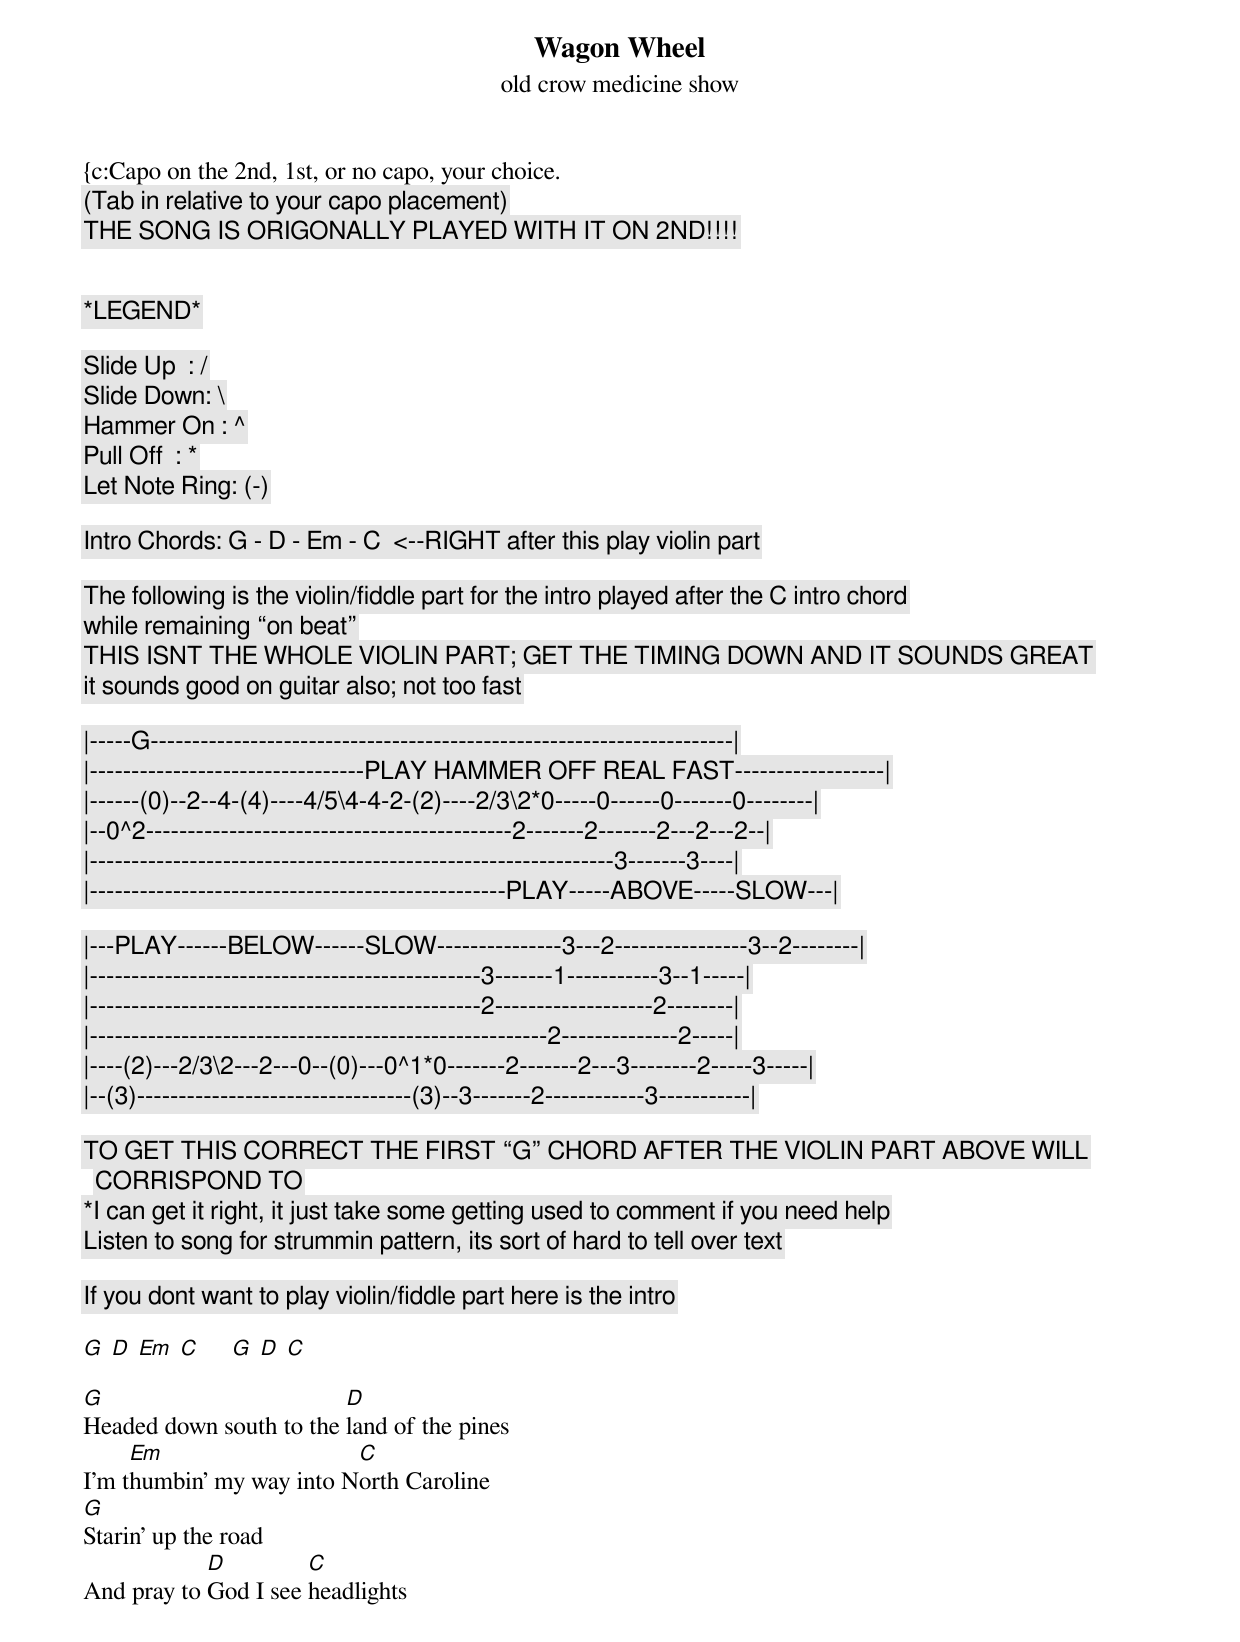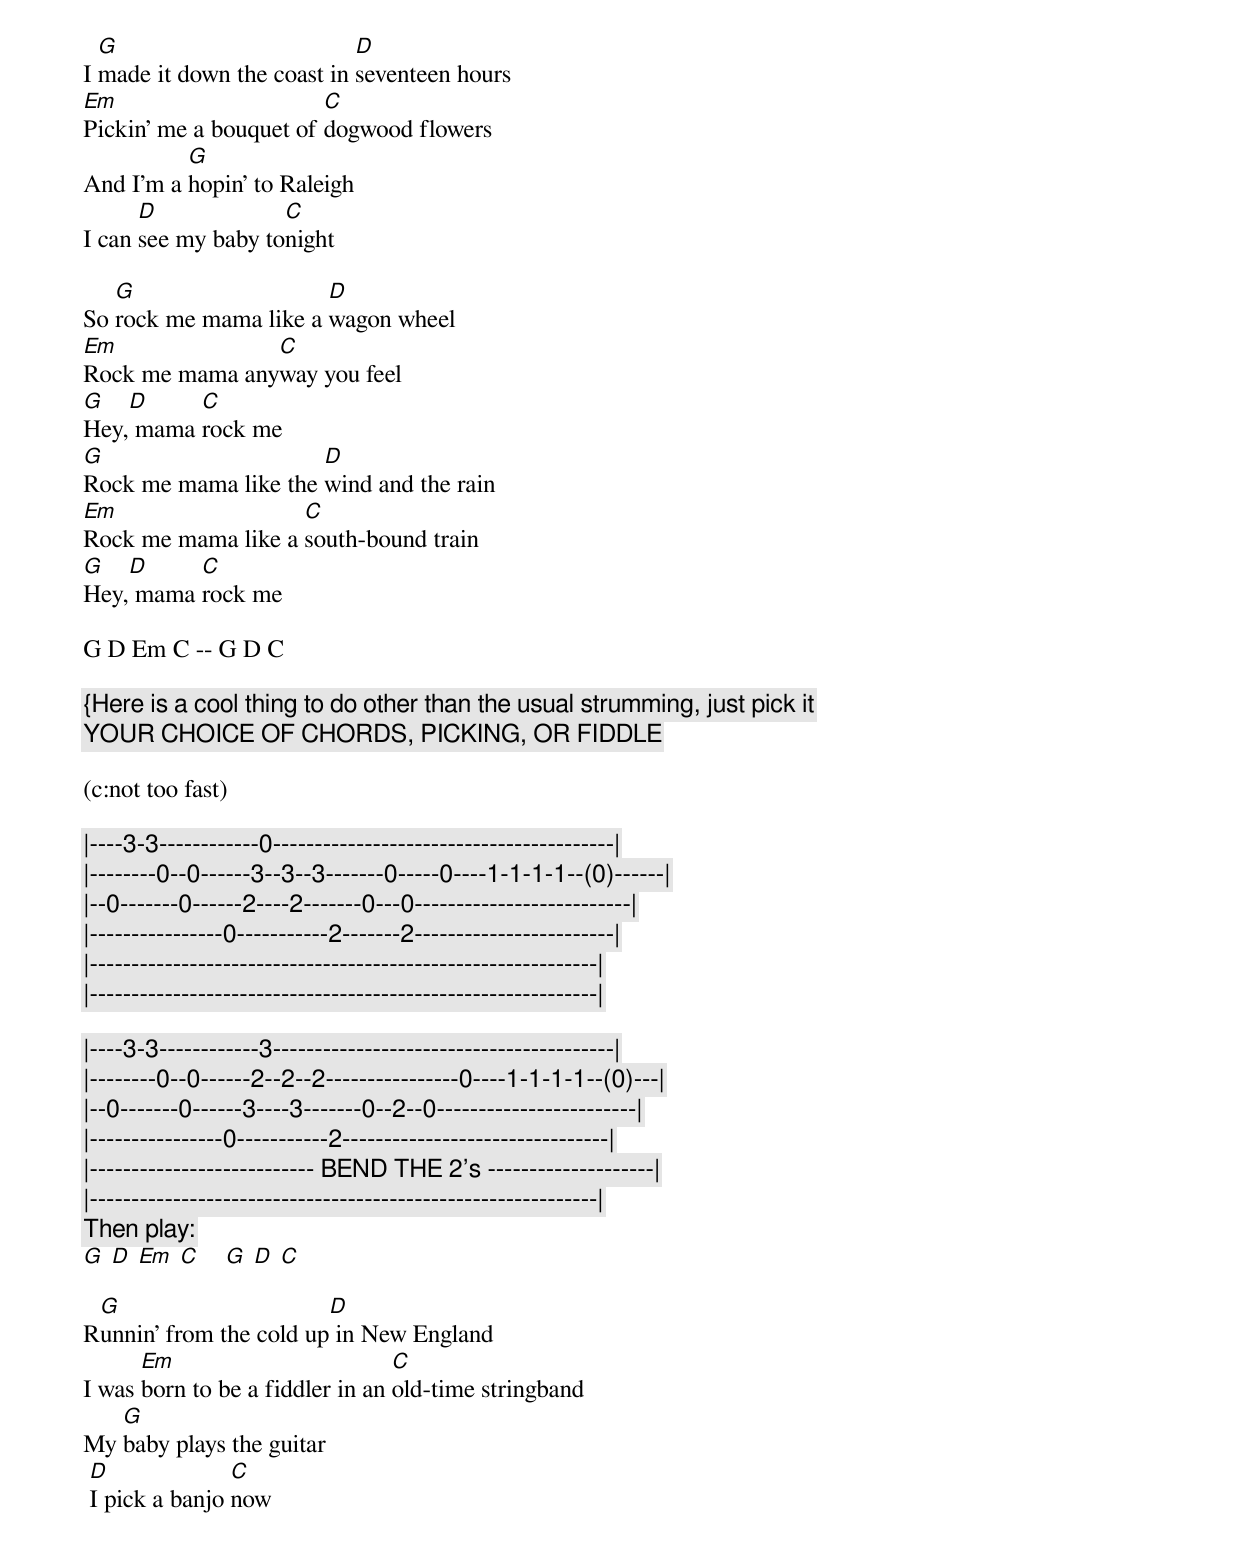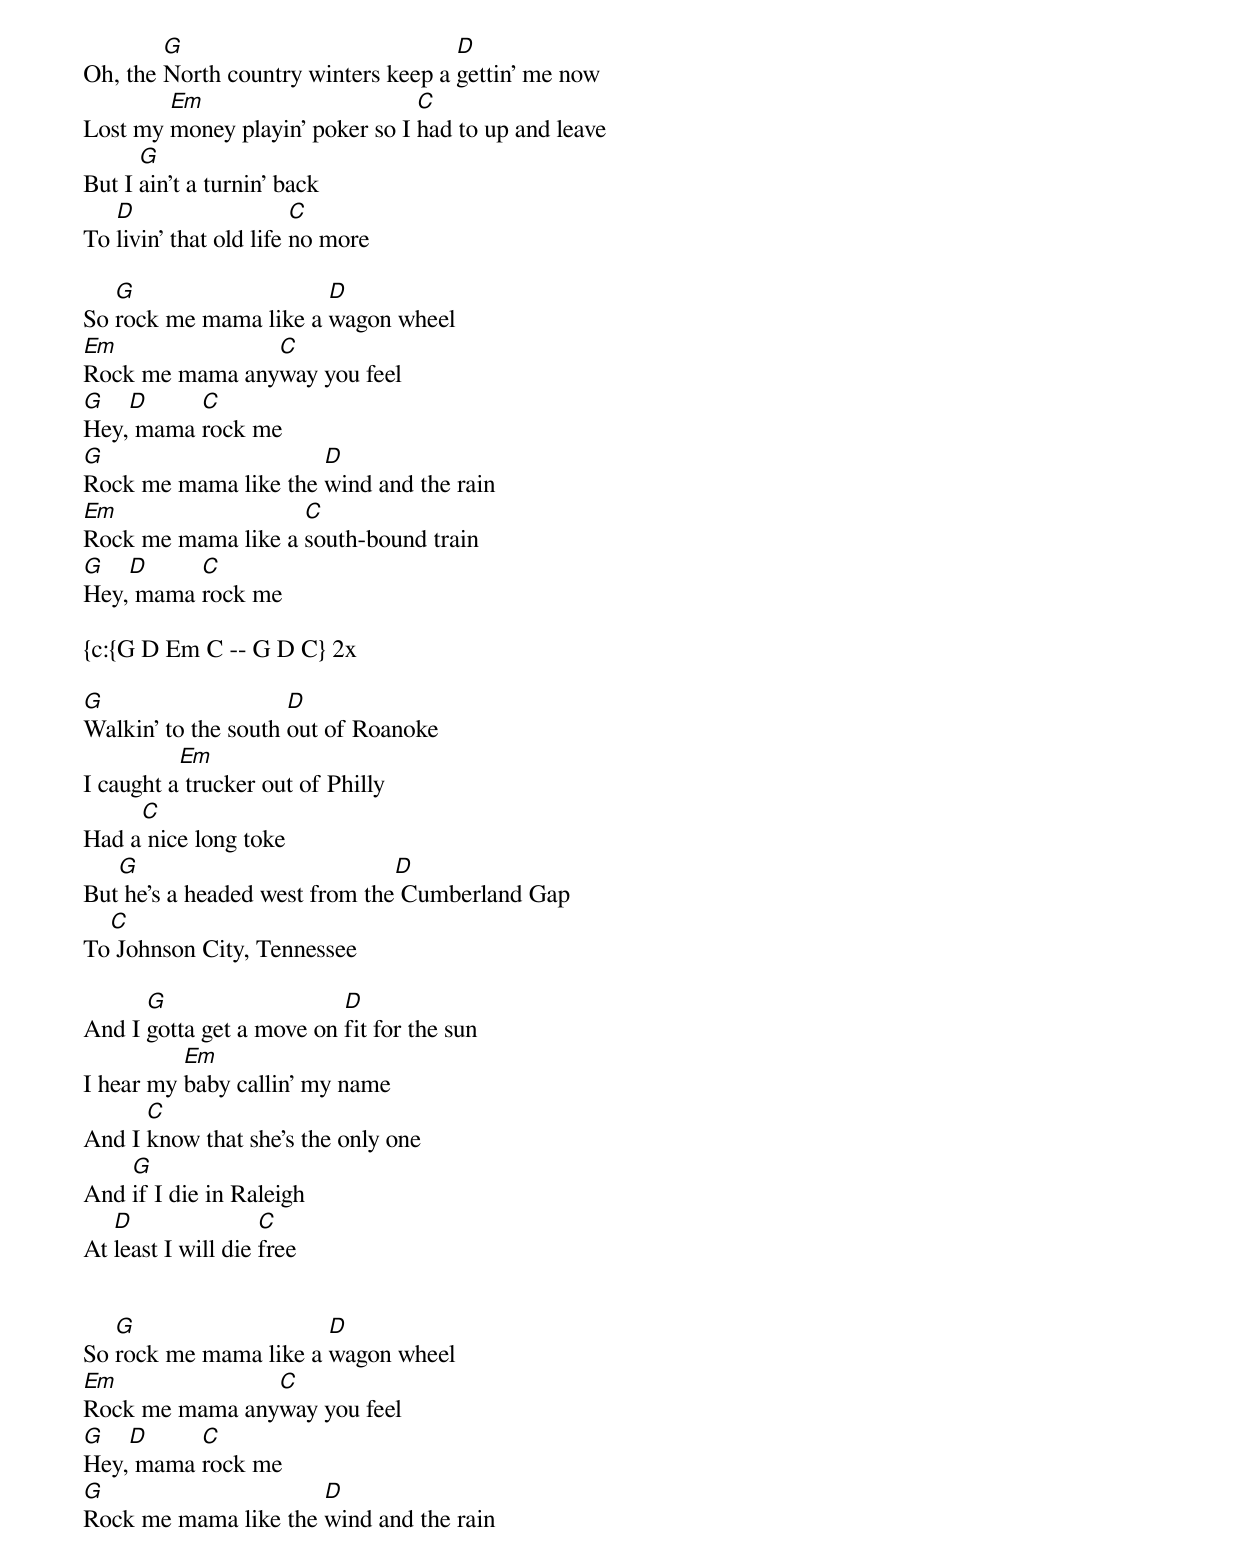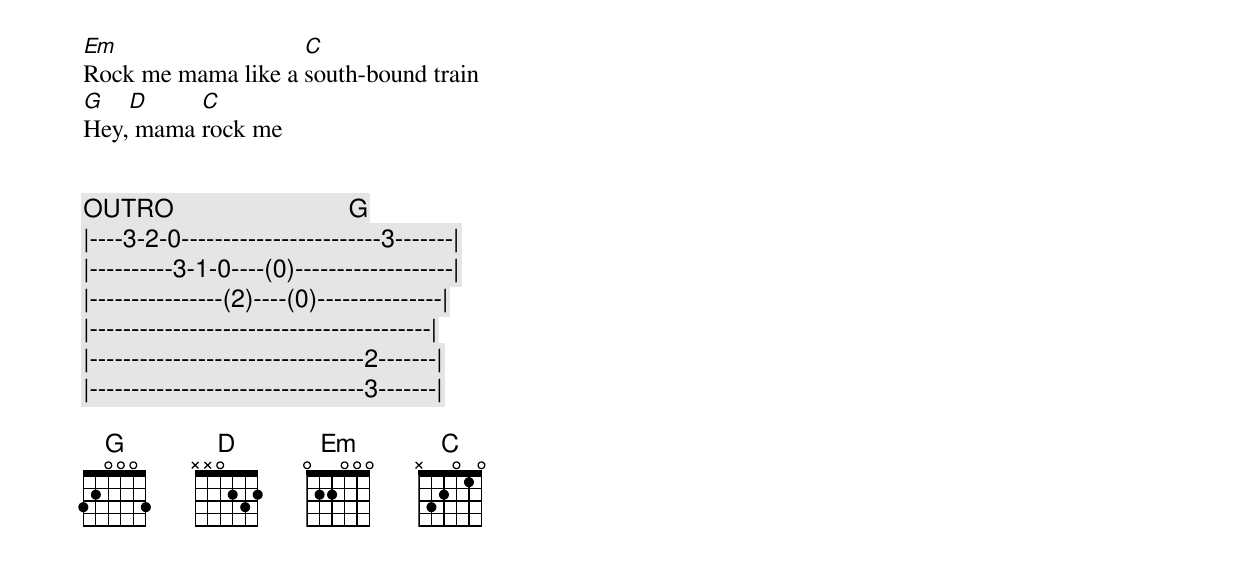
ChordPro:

{title: Wagon Wheel}
{subtitle: old crow medicine show}

{c:Capo on the 2nd, 1st, or no capo, your choice.
{c:(Tab in relative to your capo placement)}
{c:THE SONG IS ORIGONALLY PLAYED WITH IT ON 2ND!!!!}


{c:*LEGEND*}

{c:Slide Up  : /}
{c:Slide Down: \}
{c:Hammer On : ^}
{c:Pull Off  : *}
{c:Let Note Ring: (-)}

{c:Intro Chords: G - D - Em - C  <--RIGHT after this play violin part}

{c:The following is the violin/fiddle part for the intro played after the C intro chord }
{c:while remaining “on beat”}
{c:THIS ISNT THE WHOLE VIOLIN PART; GET THE TIMING DOWN AND IT SOUNDS GREAT}
{c:it sounds good on guitar also; not too fast}

{c:|-----G----------------------------------------------------------------------|}
{c:|---------------------------------PLAY HAMMER OFF REAL FAST------------------|}
{c:|------(0)--2--4-(4)----4/5\4-4-2-(2)----2/3\2*0-----0------0-------0--------|}
{c:|--0^2--------------------------------------------2-------2-------2---2---2--|}
{c:|---------------------------------------------------------------3-------3----|}
{c:|--------------------------------------------------PLAY-----ABOVE-----SLOW---|}

{c:|---PLAY------BELOW------SLOW---------------3---2----------------3--2--------|}
{c:|-----------------------------------------------3-------1-----------3--1-----|}
{c:|-----------------------------------------------2-------------------2--------|}
{c:|-------------------------------------------------------2--------------2-----|}
{c:|----(2)---2/3\2---2---0--(0)---0^1*0-------2-------2---3--------2-----3-----|}
{c:|--(3)---------------------------------(3)--3-------2------------3-----------|}

{c: TO GET THIS CORRECT THE FIRST “G” CHORD AFTER THE VIOLIN PART ABOVE WILL CORRISPOND TO }
{c:*I can get it right, it just take some getting used to comment if you need help}
{c:Listen to song for strummin pattern, its sort of hard to tell over text}

{c:If you dont want to play violin/fiddle part here is the intro}

[G] [D] [Em] [C]     [G] [D] [C]

[G]Headed down south to the [D]land of the pines
I'm t[Em]humbin' my way into N[C]orth Caroline
[G]Starin' up the road
And pray to [D]God I see [C]headlights

I [G]made it down the coast in [D]seventeen hours
[Em]Pickin' me a bouquet of [C]dogwood flowers
And I'm a [G]hopin' to Raleigh
I can [D]see my baby to[C]night

So [G]rock me mama like a [D]wagon wheel
[Em]Rock me mama any[C]way you feel
[G]Hey,[D] mama [C]rock me
[G]Rock me mama like the [D]wind and the rain
[Em]Rock me mama like a [C]south-bound train
[G]Hey,[D] mama [C]rock me

G D Em C -- G D C

{c:{Here is a cool thing to do other than the usual strumming, just pick it}
{c:YOUR CHOICE OF CHORDS, PICKING, OR FIDDLE}

(c:not too fast)

{c:|----3-3------------0-----------------------------------------|}
{c:|--------0--0------3--3--3-------0-----0----1-1-1-1--(0)------|}
{c:|--0-------0------2----2-------0---0--------------------------|}
{c:|----------------0-----------2-------2------------------------|}
{c:|-------------------------------------------------------------|}
{c:|-------------------------------------------------------------|}

{c:|----3-3------------3-----------------------------------------|}
{c:|--------0--0------2--2--2----------------0----1-1-1-1--(0)---|}
{c:|--0-------0------3----3-------0--2--0------------------------|}
{c:|----------------0-----------2--------------------------------|}
{c:|--------------------------- BEND THE 2’s --------------------|}
{c:|-------------------------------------------------------------|}
{c:  Then play: }
[G] [D] [Em] [C]    [G] [D] [C]

R[G]unnin' from the cold up[D] in New England
I was [Em]born to be a fiddler in an [C]old-time stringband
My [G]baby plays the guitar
 [D]I pick a banjo [C]now

Oh, the [G]North country winters keep a [D]gettin' me now
Lost my [Em]money playin' poker so I [C]had to up and leave
But I [G]ain't a turnin' back
To [D]livin' that old life [C]no more

So [G]rock me mama like a [D]wagon wheel
[Em]Rock me mama any[C]way you feel
[G]Hey,[D] mama [C]rock me
[G]Rock me mama like the [D]wind and the rain
[Em]Rock me mama like a [C]south-bound train
[G]Hey,[D] mama [C]rock me

{c:{G D Em C -- G D C} 2x
{AGAIN THIS IS YOUR CHOICE DO THE CHORDS, PICK IT, OR FIDDLE PART}}

[G]Walkin' to the south [D]out of Roanoke
I caught a[Em] trucker out of Philly
Had a[C] nice long toke
But[G] he's a headed west from the[D] Cumberland Gap
To[C] Johnson City, Tennessee

And I [G]gotta get a move on [D]fit for the sun
I hear my [Em]baby callin' my name
And I [C]know that she's the only one
And [G]if I die in Raleigh
At [D]least I will die [C]free


So [G]rock me mama like a [D]wagon wheel
[Em]Rock me mama any[C]way you feel
[G]Hey,[D] mama [C]rock me
[G]Rock me mama like the [D]wind and the rain
[Em]Rock me mama like a [C]south-bound train
[G]Hey,[D] mama [C]rock me


{c: OUTRO                            G}
{c:|----3-2-0------------------------3-------|}
{c:|----------3-1-0----(0)-------------------|}
{c:|----------------(2)----(0)---------------|}
{c:|-----------------------------------------|}
{c:|---------------------------------2-------|}
{c:|---------------------------------3-------|}
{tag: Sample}

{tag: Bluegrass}
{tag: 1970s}
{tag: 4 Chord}
